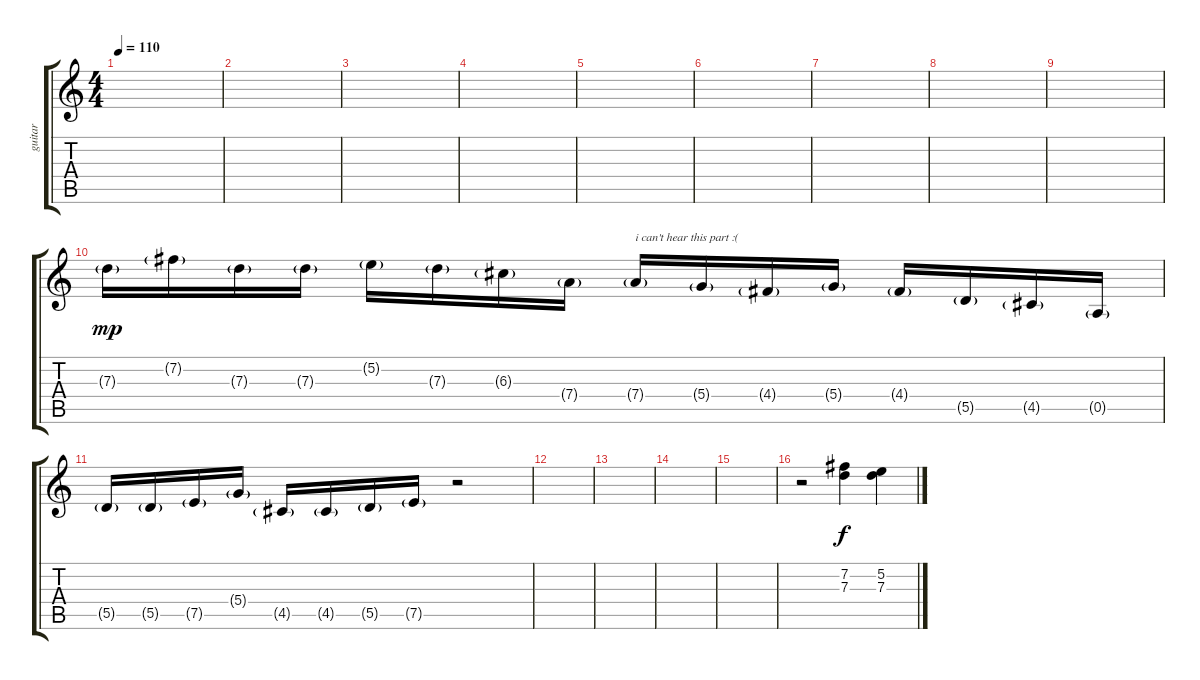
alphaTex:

\track ("guitar" "guitar") {instrument electricguitarclean}
\staff {score tabs}
\tuning (E4 B3 G3 D3 A2 E2) {hide}
\ts (4 4)
\tempo 110
\clef g2
\ks c
|
|
|
|
|
|
|
|
|
7.3{g}.16{dy mp instrument electricguitarjazz} 7.2{g}.16 7.3{g}.16 7.3{g}.16 5.2{g}.16 7.3{g}.16 6.3{g}.16 7.4{g}.16 7.4{g}.16{txt "i can't hear this part :("} 5.4{g}.16 4.4{g}.16 5.4{g}.16 4.4{g}.16 5.5{g}.16 4.5{g}.16 0.5{g}.16 |
5.5{g}.16{instrument electricguitarjazz} 5.5{g}.16 7.5{g}.16 5.4{g}.16 4.5{g}.16 4.5{g}.16 5.5{g}.16 7.5{g}.16 r.2 |
|
|
|
|
r.2 (7.2 7.3).4{dy f} (5.2 7.3).4
